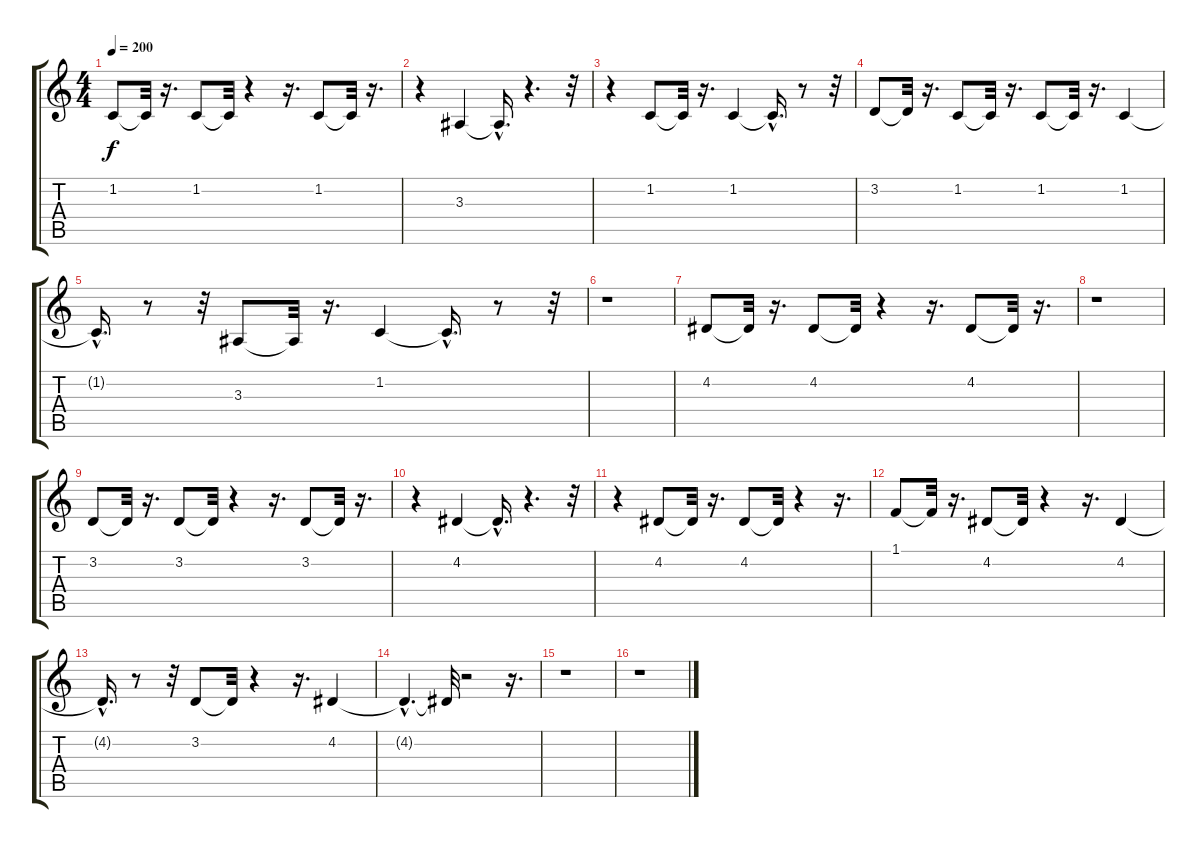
\track "" {instrument clarinet}
\staff {score tabs}
\tuning (E4 B3 G3 D3 A2 E2) {hide}
\ts (4 4)
\tempo 200
\clef g2
\ks c
1.2.8{dy f} 1.2{t}.32 r.16{d} 1.2.8 1.2{t}.32 r.4 r.16{d} 1.2.8 1.2{t}.32 r.16{d} |
r.4 3.3.4 3.3{hac t}.16{d} r.4{d} r.32 |
r.4 1.2.8 1.2{t}.32 r.16{d} 1.2.4 1.2{hac t}.16{d} r.8 r.32 |
3.2.8 3.2{t}.32 r.16{d} 1.2.8 1.2{t}.32 r.16{d} 1.2.8 1.2{t}.32 r.16{d} 1.2.4 |
1.2{hac t}.16{d} r.8 r.32 3.3.8 3.3{t}.32 r.16{d} 1.2.4 1.2{hac t}.16{d} r.8 r.32 |
r.1 |
4.2.8 4.2{t}.32 r.16{d} 4.2.8 4.2{t}.32 r.4 r.16{d} 4.2.8 4.2{t}.32 r.16{d} |
r.1 |
3.2.8 3.2{t}.32 r.16{d} 3.2.8 3.2{t}.32 r.4 r.16{d} 3.2.8 3.2{t}.32 r.16{d} |
r.4 4.2.4 4.2{hac t}.16{d} r.4{d} r.32 |
r.4 4.2.8 4.2{t}.32 r.16{d} 4.2.8 4.2{t}.32 r.4 r.16{d} |
1.1.8 1.1{t}.32 r.16{d} 4.2.8 4.2{t}.32 r.4 r.16{d} 4.2.4 |
4.2{hac t}.16{d} r.8 r.32 3.2.8 3.2{t}.32 r.4 r.16{d} 4.2.4 |
4.2{hac t}.4{d} 4.2{t}.32 r.2 r.16{d} |
r.1 |
r.1
